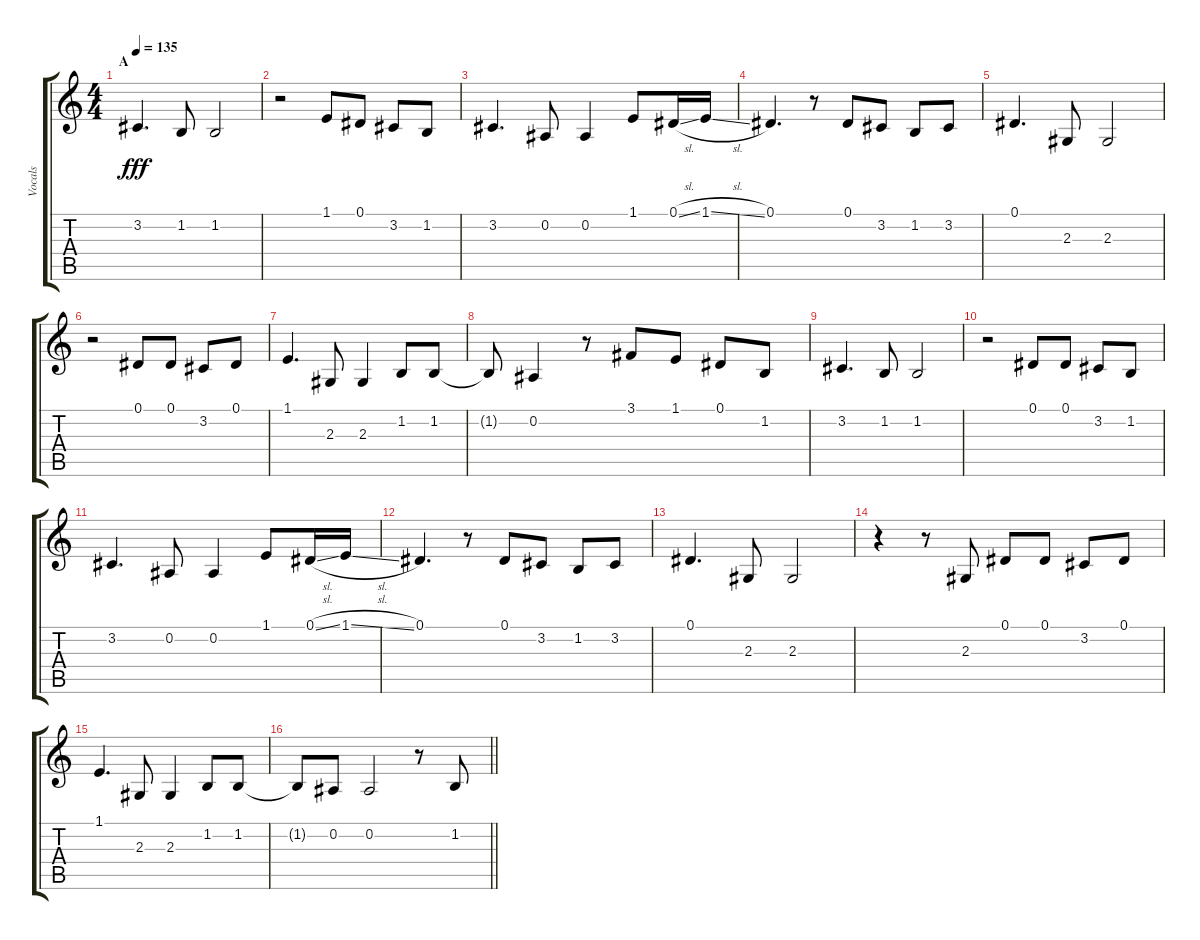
\track ("Vocals" "Vocals") {instrument voiceoohs}
\staff {score tabs}
\tuning (Eb4 Bb3 Gb3 Db3 Ab2 Eb2) {hide}
\ts (4 4)
\section ("" "A")
\tempo 135
\clef g2
\ks c
3.2.4{d dy fff} 1.2.8 1.2.2 |
r.2 1.1.8 0.1.8 3.2.8 1.2.8 |
3.2.4{d} 0.2.8 0.2.4 1.1.8 0.1{sl}.16 1.1{sl}.16 |
0.1.4{d} r.8 0.1.8 3.2.8 1.2.8 3.2.8 |
0.1.4{d} 2.3.8 2.3.2 |
r.2 0.1.8 0.1.8 3.2.8 0.1.8 |
1.1.4{d} 2.3.8 2.3.4 1.2.8 1.2.8 |
1.2{t}.8 0.2.4 r.8 3.1.8 1.1.8 0.1.8 1.2.8 |
3.2.4{d} 1.2.8 1.2.2 |
r.2 0.1.8 0.1.8 3.2.8 1.2.8 |
3.2.4{d} 0.2.8 0.2.4 1.1.8 0.1{sl}.16 1.1{sl}.16 |
0.1.4{d} r.8 0.1.8 3.2.8 1.2.8 3.2.8 |
0.1.4{d} 2.3.8 2.3.2 |
r.4 r.8 2.3.8 0.1.8 0.1.8 3.2.8 0.1.8 |
1.1.4{d} 2.3.8 2.3.4 1.2.8 1.2.8 |
\barLineRight lightlight
1.2{t}.8 0.2.8 0.2.2 r.8 1.2.8
